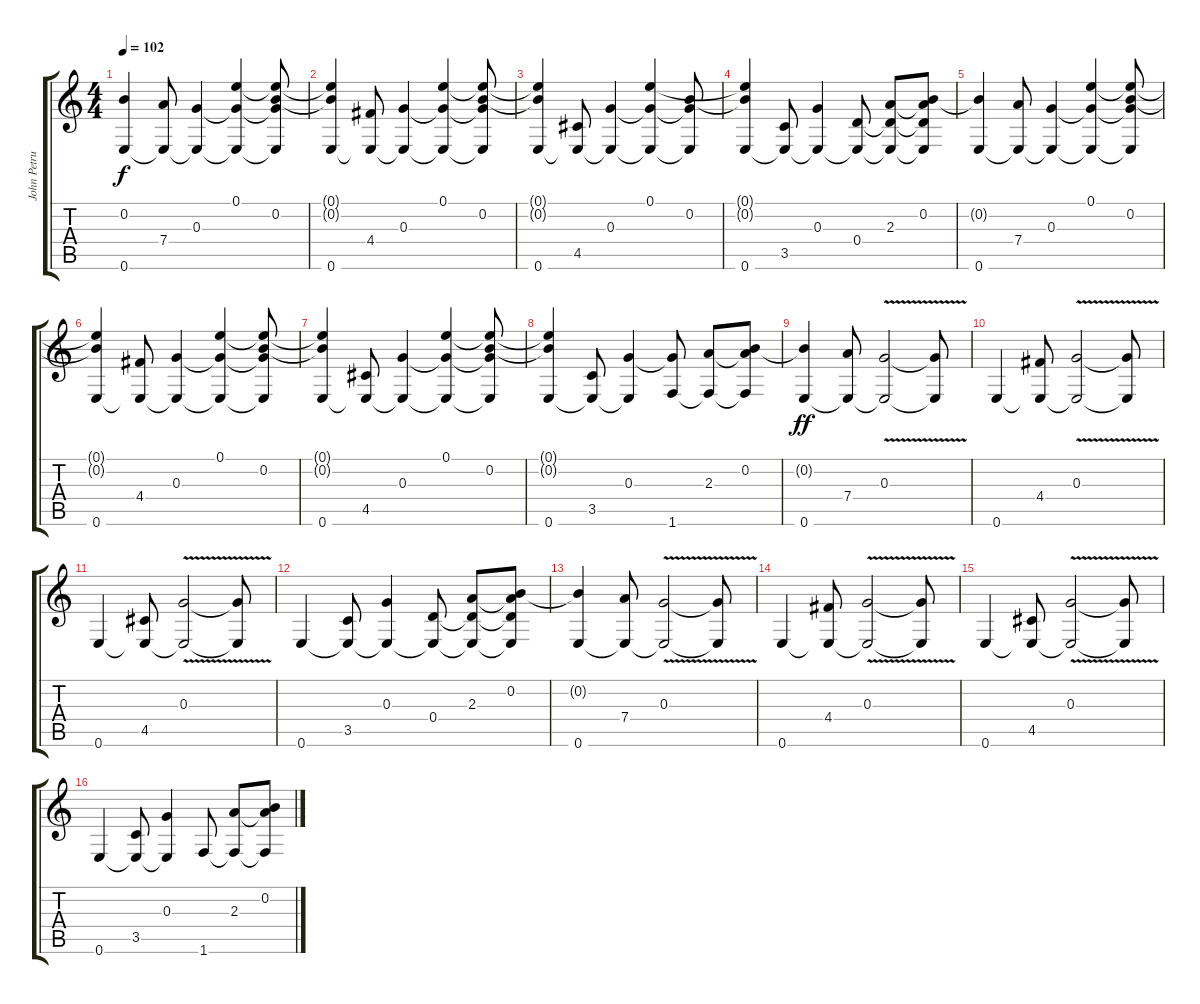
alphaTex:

\track ("John Petrucci Acoustic Guitar" "John Petru") {instrument acousticguitarsteel}
\staff {score tabs}
\tuning (E4 B3 G3 D3 A2 E2) {hide}
\ts (4 4)
\tempo 102
\clef g2
\ks c
(0.2{t} 0.6).4{dy f} (7.4 0.6{t}).8 (0.3 0.6{t}).4 (0.1 0.3{t} 0.6{t}).4 (0.1{t} 0.2 0.3{t} 0.6{t}).8 |
(0.1{t} 0.2{t} 0.6).4 (4.4 0.6{t}).8 (0.3 0.6{t}).4 (0.1 0.3{t} 0.6{t}).4 (0.1{t} 0.2 0.3{t} 0.6{t}).8 |
(0.1{t} 0.2{t} 0.6).4 (4.5 0.6{t}).8 (0.3 0.6{t}).4 (0.1 0.3{t} 0.6{t}).4 (0.2 0.3{t} 0.6{t}).8 |
(0.1{t} 0.2{t} 0.6).4 (3.5 0.6{t}).8 (0.3 0.6{t}).4 (0.4 0.6{t}).8 (2.3 0.4{t} 0.6{t}).8 (0.2 2.3{t} 0.4{t} 0.6{t}).8 |
(0.2{t} 0.6).4 (7.4 0.6{t}).8 (0.3 0.6{t}).4 (0.1 0.3{t} 0.6{t}).4 (0.1{t} 0.2 0.3{t} 0.6{t}).8 |
(0.1{t} 0.2{t} 0.6).4 (4.4 0.6{t}).8 (0.3 0.6{t}).4 (0.1 0.3{t} 0.6{t}).4 (0.1{t} 0.2 0.3{t} 0.6{t}).8 |
(0.1{t} 0.2{t} 0.6).4 (4.5 0.6{t}).8 (0.3 0.6{t}).4 (0.1 0.3{t} 0.6{t}).4 (0.1{t} 0.2 0.3{t} 0.6{t}).8 |
(0.1{t} 0.2{t} 0.6).4 (3.5 0.6{t}).8 (0.3 0.6{t}).4 (0.3{t} 1.6).8 (2.3 1.6{t}).8 (0.2 2.3{t} 1.6{t}).8 |
(0.2{t} 0.6).4{dy ff volume 16} (7.4 0.6{t}).8 (0.3{v} 0.6{t}).2 (0.3{t} 0.6{t}).8 |
0.6.4 (4.4 0.6{t}).8 (0.3{v} 0.6{t}).2 (0.3{t} 0.6{t}).8 |
0.6.4 (4.5 0.6{t}).8 (0.3{v} 0.6{t}).2 (0.3{t} 0.6{t}).8 |
0.6.4 (3.5 0.6{t}).8 (0.3 0.6{t}).4 (0.4 0.6{t}).8 (2.3 0.4{t} 0.6{t}).8 (0.2 2.3{t} 0.4{t} 0.6{t}).8 |
(0.2{t} 0.6).4 (7.4 0.6{t}).8 (0.3{v} 0.6{t}).2 (0.3{t} 0.6{t}).8 |
0.6.4 (4.4 0.6{t}).8 (0.3{v} 0.6{t}).2 (0.3{t} 0.6{t}).8 |
0.6.4 (4.5 0.6{t}).8 (0.3{v} 0.6{t}).2 (0.3{t} 0.6{t}).8 |
0.6.4 (3.5 0.6{t}).8 (0.3 0.6{t}).4 1.6.8 (2.3 1.6{t}).8 (0.2 2.3{t} 1.6{t}).8
